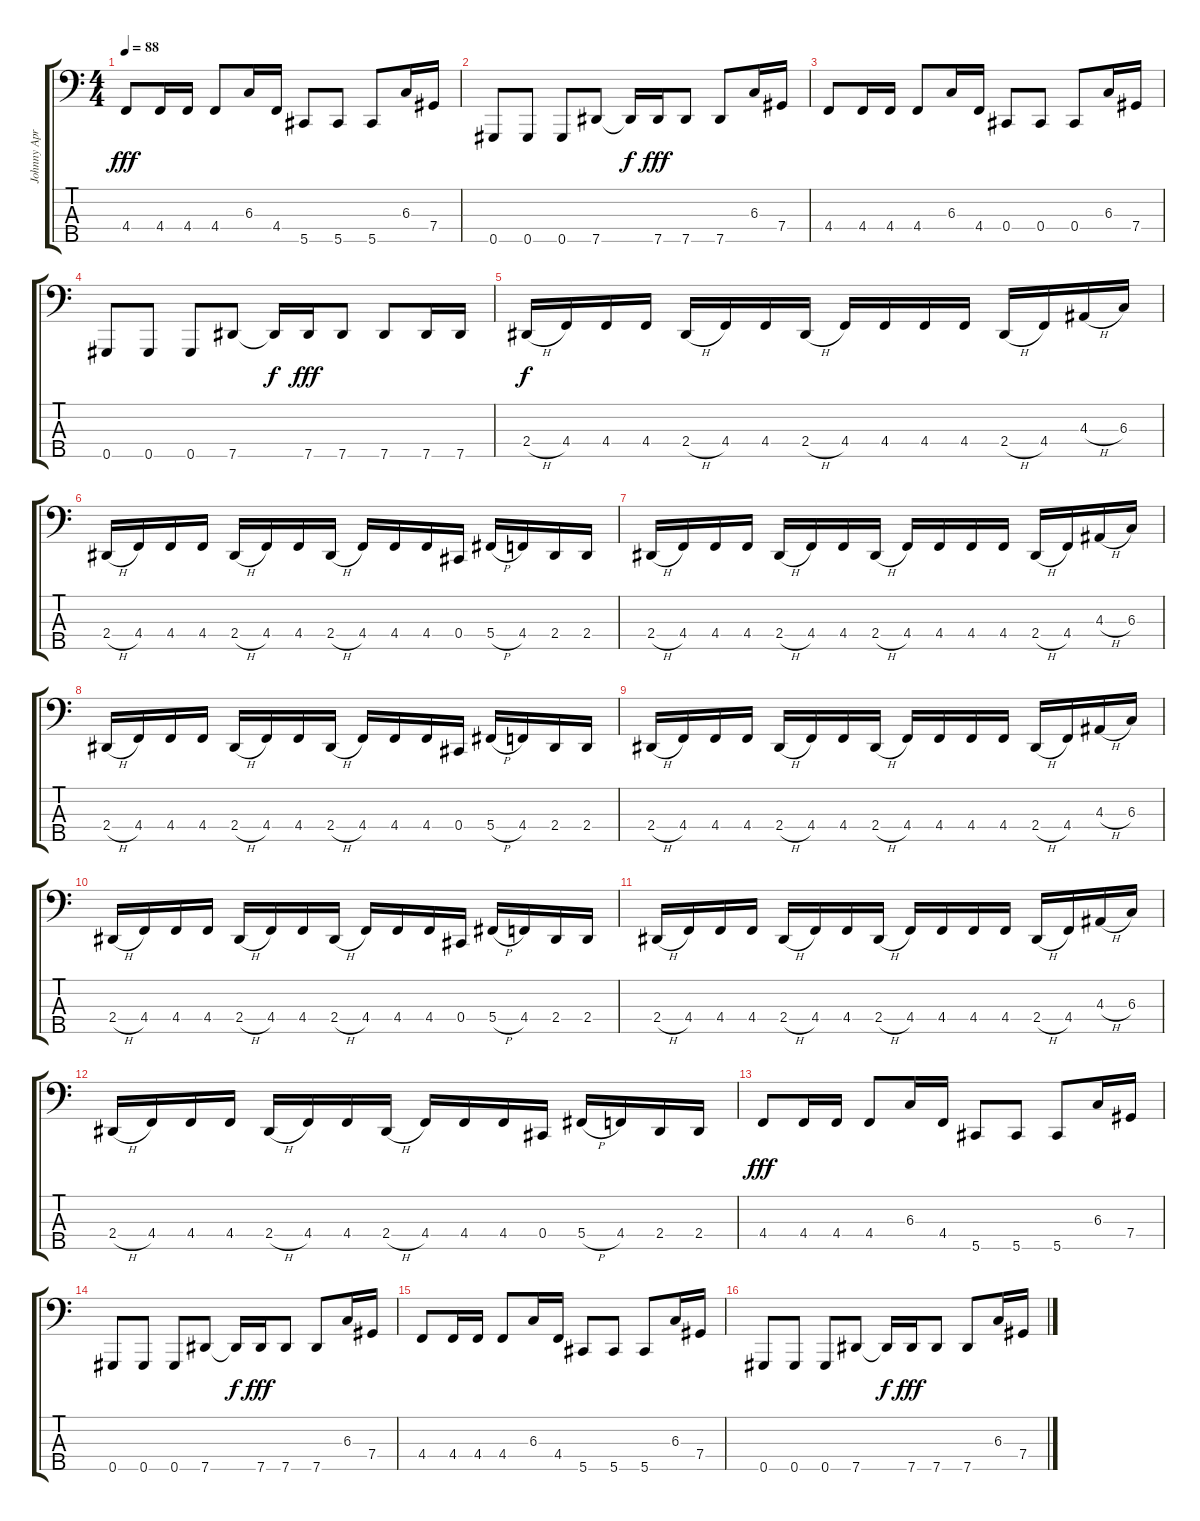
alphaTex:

\track ("Johnny April" "Johnny Apr") {instrument electricbassfinger}
\staff {score tabs}
\tuning (E2 B1 Gb1 Db1 Ab0) {hide}
\ts (4 4)
\tempo 88
\clef f4
\ks c
4.4.8{dy fff} 4.4.16 4.4.16 4.4.8 6.3.16 4.4.16 5.5.8 5.5.8 5.5.8 6.3.16 7.4.16 |
0.5.8 0.5.8 0.5.8 7.5.8 7.5{t}.16{dy f} 7.5.16{dy fff} 7.5.8 7.5.8 6.3.16 7.4.16 |
4.4.8 4.4.16 4.4.16 4.4.8 6.3.16 4.4.16 0.4.8 0.4.8 0.4.8 6.3.16 7.4.16 |
0.5.8 0.5.8 0.5.8 7.5.8 7.5{t}.16{dy f} 7.5.16{dy fff} 7.5.8 7.5.8 7.5.16 7.5.16 |
2.4{h}.16{dy f} 4.4.16 4.4.16 4.4.16 2.4{h}.16 4.4.16 4.4.16 2.4{h}.16 4.4.16 4.4.16 4.4.16 4.4.16 2.4{h}.16 4.4.16 4.3{h}.16 6.3.16 |
2.4{h}.16 4.4.16 4.4.16 4.4.16 2.4{h}.16 4.4.16 4.4.16 2.4{h}.16 4.4.16 4.4.16 4.4.16 0.4.16 5.4{h}.16 4.4.16 2.4.16 2.4.16 |
2.4{h}.16 4.4.16 4.4.16 4.4.16 2.4{h}.16 4.4.16 4.4.16 2.4{h}.16 4.4.16 4.4.16 4.4.16 4.4.16 2.4{h}.16 4.4.16 4.3{h}.16 6.3.16 |
2.4{h}.16 4.4.16 4.4.16 4.4.16 2.4{h}.16 4.4.16 4.4.16 2.4{h}.16 4.4.16 4.4.16 4.4.16 0.4.16 5.4{h}.16 4.4.16 2.4.16 2.4.16 |
2.4{h}.16 4.4.16 4.4.16 4.4.16 2.4{h}.16 4.4.16 4.4.16 2.4{h}.16 4.4.16 4.4.16 4.4.16 4.4.16 2.4{h}.16 4.4.16 4.3{h}.16 6.3.16 |
2.4{h}.16 4.4.16 4.4.16 4.4.16 2.4{h}.16 4.4.16 4.4.16 2.4{h}.16 4.4.16 4.4.16 4.4.16 0.4.16 5.4{h}.16 4.4.16 2.4.16 2.4.16 |
2.4{h}.16 4.4.16 4.4.16 4.4.16 2.4{h}.16 4.4.16 4.4.16 2.4{h}.16 4.4.16 4.4.16 4.4.16 4.4.16 2.4{h}.16 4.4.16 4.3{h}.16 6.3.16 |
2.4{h}.16 4.4.16 4.4.16 4.4.16 2.4{h}.16 4.4.16 4.4.16 2.4{h}.16 4.4.16 4.4.16 4.4.16 0.4.16 5.4{h}.16 4.4.16 2.4.16 2.4.16 |
4.4.8{dy fff} 4.4.16 4.4.16 4.4.8 6.3.16 4.4.16 5.5.8 5.5.8 5.5.8 6.3.16 7.4.16 |
0.5.8 0.5.8 0.5.8 7.5.8 7.5{t}.16{dy f} 7.5.16{dy fff} 7.5.8 7.5.8 6.3.16 7.4.16 |
4.4.8 4.4.16 4.4.16 4.4.8 6.3.16 4.4.16 5.5.8 5.5.8 5.5.8 6.3.16 7.4.16 |
0.5.8 0.5.8 0.5.8 7.5.8 7.5{t}.16{dy f} 7.5.16{dy fff} 7.5.8 7.5.8 6.3.16 7.4.16
